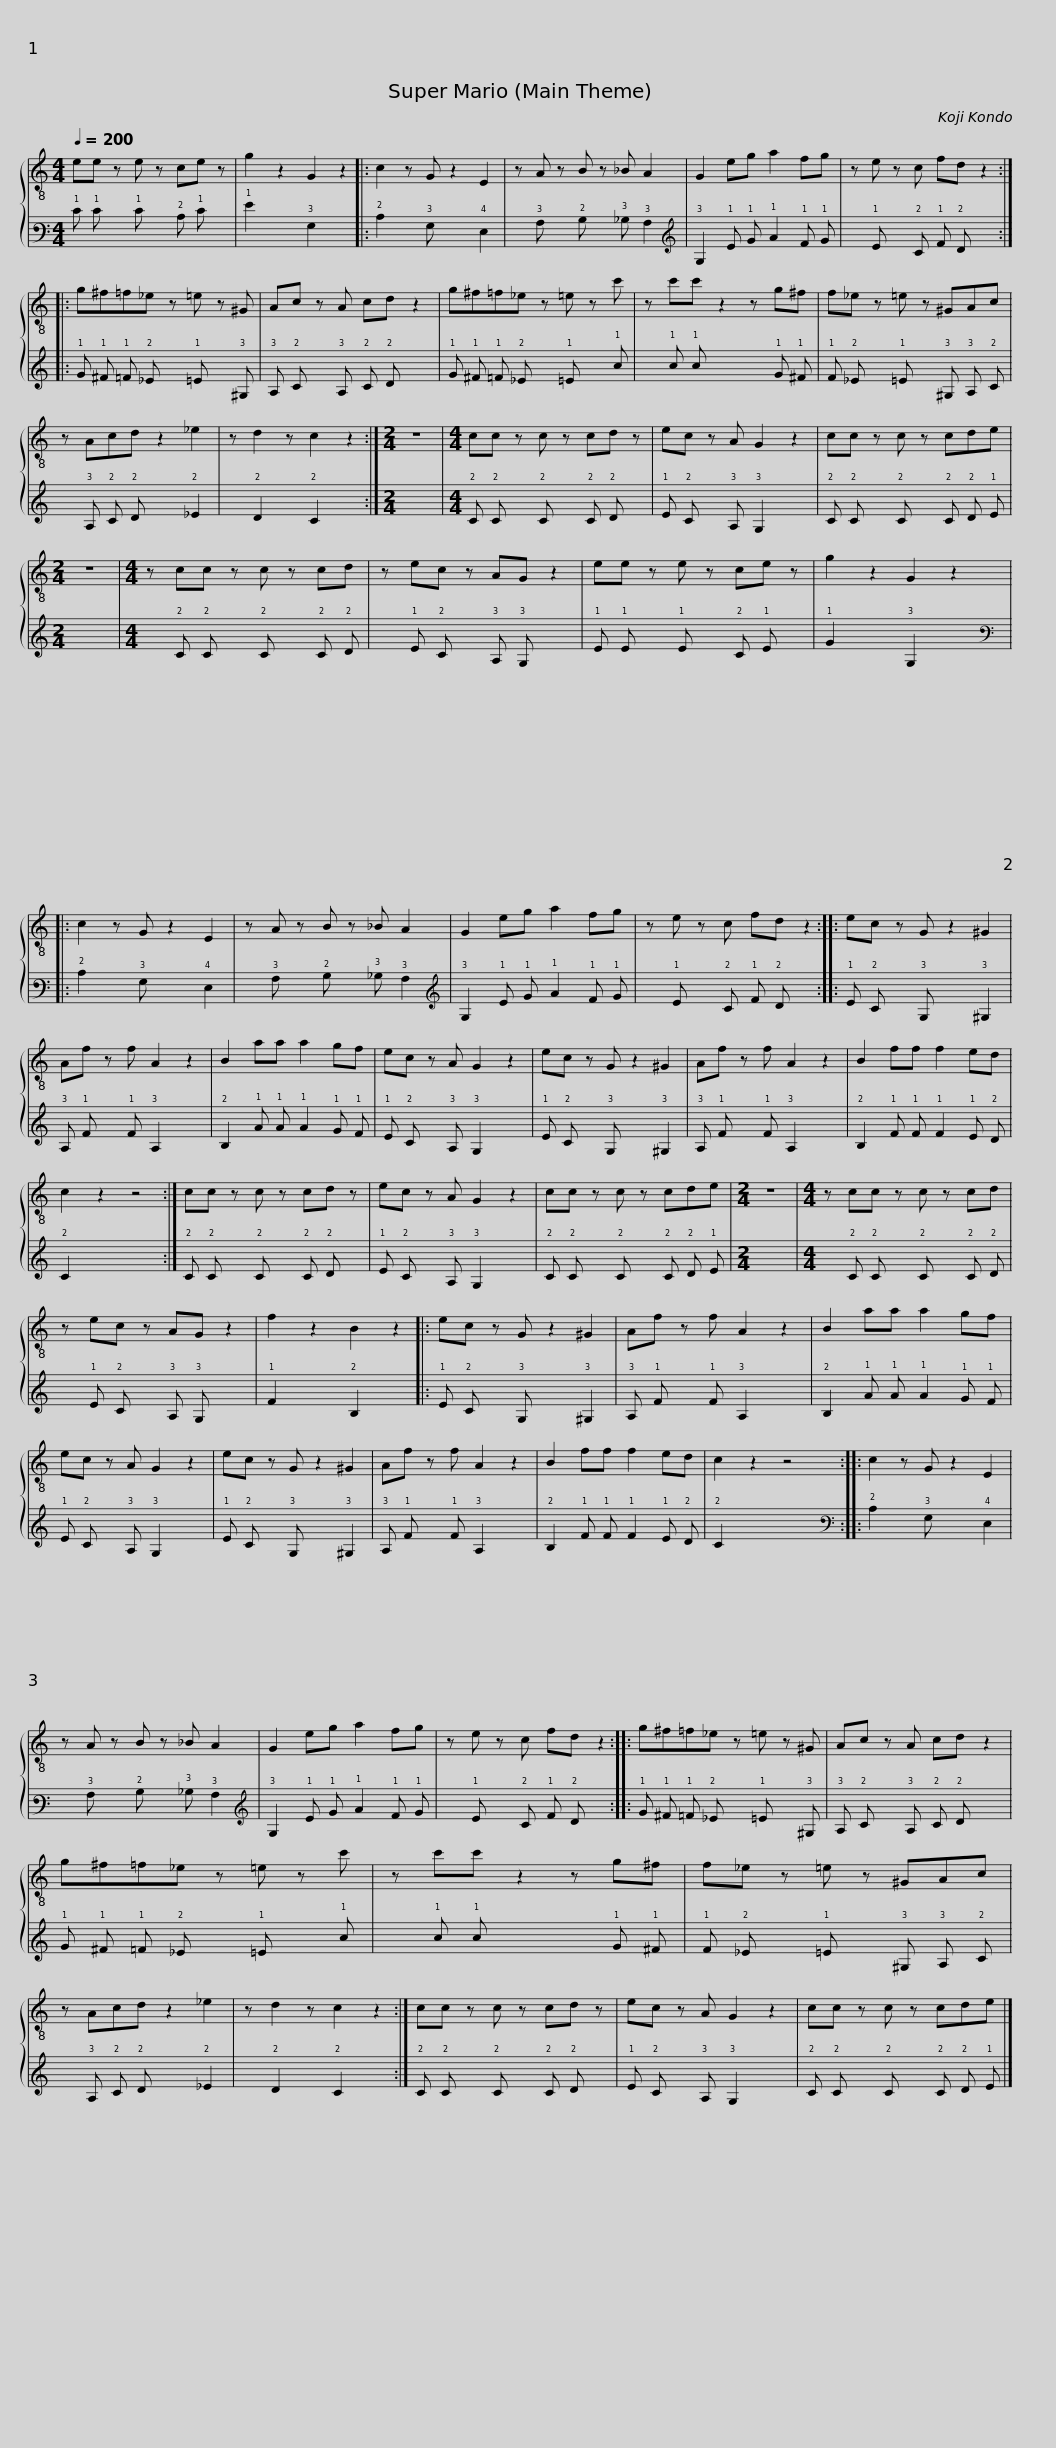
X:1
%%score { 1 | 2 }
L:1/8
Q:1/4=200
M:4/4
I:linebreak $
K:C
V:1 treble-8
V:2 tab stafflines=6 strings="E2,A2,D3,G3,B3,E4 nostems "
V:1
 ee z e z ce z | g2 z2 G2 z2 |: c2 z G z2 E2 | z A z B z _B A2 | G2 eg a2 fg | %5
 z e z c fd z2 ::$ g^f=f_e z =e z ^G | Ac z A cd z2 | g^f=f_e z =e z c' | z c'c' z2 z g^f |$ %10
 f_e z =e z ^GAc | z Acd z2 _e2 | z d2 z c2 z2 :|[M:2/4] z4 |[M:4/4] cc z c z cd z | %15
 ec z A G2 z2 |$ cc z c z cde |[M:2/4] z4 |[M:4/4] z cc z c z cd | z ec z AG z2 | %20
 ee z e z ce z | g2 z2 G2 z2 |: c2 z G z2 E2 |$ z A z B z _B A2 | G2 eg a2 fg | %25
 z e z c fd z2 :: ec z G z2 ^G2 | Af z f A2 z2 | B2 aa a2 gf |$ ec z A G2 z2 | %30
 ec z G z2 ^G2 | Af z f A2 z2 | B2 ff f2 ed | c2 z2 z4 :| cc z c z cd z | %35
 ec z A G2 z2 |$ cc z c z cde |[M:2/4] z4 |[M:4/4] z cc z c z cd | z ec z AG z2 | %40
 f2 z2 B2 z2 |: ec z G z2 ^G2 | Af z f A2 z2 |$ B2 aa a2 gf | ec z A G2 z2 | %45
 ec z G z2 ^G2 | Af z f A2 z2 | B2 ff f2 ed | c2 z2 z4 :: c2 z G z2 E2 |$ %50
 z A z B z _B A2 | G2 eg a2 fg | z e z c fd z2 :: g^f=f_e z =e z ^G | Ac z A cd z2 |$ %55
 g^f=f_e z =e z c' | z c'c' z2 z g^f | f_e z =e z ^GAc | z Acd z2 _e2 | z d2 z c2 z2 :|$ %60
 cc z c z cd z | ec z A G2 z2 | cc z c z cde |] %63
V:2
 !1!E !1!E x !1!E x !2!C !1!E x | !1!G2 x2 !3!G,2 x2 |: !2!C2 x !3!G, x2 !4!E,2 | x !3!A, x !2!B, x !3!_B, !3!A,2 | !3!G,2 !1!E !1!G !1!A2 !1!F !1!G | %5
 x !1!E x !2!C !1!F !2!D x2 ::$ !1!G !1!^F !1!=F !2!_E x !1!=E x !3!^G, | !3!A, !2!C x !3!A, !2!C !2!D x2 | !1!G !1!^F !1!=F !2!_E x !1!=E x !1!c | x !1!c !1!c x2 x !1!G !1!^F |$ %10
 !1!F !2!_E x !1!=E x !3!^G, !3!A, !2!C | x !3!A, !2!C !2!D x2 !2!_E2 | x !2!D2 x !2!C2 x2 :|[M:2/4] x4 |[M:4/4] !2!C !2!C x !2!C x !2!C !2!D x | %15
 !1!E !2!C x !3!A, !3!G,2 x2 |$ !2!C !2!C x !2!C x !2!C !2!D !1!E |[M:2/4] x4 |[M:4/4] x !2!C !2!C x !2!C x !2!C !2!D | x !1!E !2!C x !3!A, !3!G, x2 | %20
 !1!E !1!E x !1!E x !2!C !1!E x | !1!G2 x2 !3!G,2 x2 |: !2!C2 x !3!G, x2 !4!E,2 |$ x !3!A, x !2!B, x !3!_B, !3!A,2 | !3!G,2 !1!E !1!G !1!A2 !1!F !1!G | %25
 x !1!E x !2!C !1!F !2!D x2 :: !1!E !2!C x !3!G, x2 !3!^G,2 | !3!A, !1!F x !1!F !3!A,2 x2 | !2!B,2 !1!A !1!A !1!A2 !1!G !1!F |$ !1!E !2!C x !3!A, !3!G,2 x2 | %30
 !1!E !2!C x !3!G, x2 !3!^G,2 | !3!A, !1!F x !1!F !3!A,2 x2 | !2!B,2 !1!F !1!F !1!F2 !1!E !2!D | !2!C2 x2 x4 :| !2!C !2!C x !2!C x !2!C !2!D x | %35
 !1!E !2!C x !3!A, !3!G,2 x2 |$ !2!C !2!C x !2!C x !2!C !2!D !1!E |[M:2/4] x4 |[M:4/4] x !2!C !2!C x !2!C x !2!C !2!D | x !1!E !2!C x !3!A, !3!G, x2 | %40
 !1!F2 x2 !2!B,2 x2 |: !1!E !2!C x !3!G, x2 !3!^G,2 | !3!A, !1!F x !1!F !3!A,2 x2 |$ !2!B,2 !1!A !1!A !1!A2 !1!G !1!F | !1!E !2!C x !3!A, !3!G,2 x2 | %45
 !1!E !2!C x !3!G, x2 !3!^G,2 | !3!A, !1!F x !1!F !3!A,2 x2 | !2!B,2 !1!F !1!F !1!F2 !1!E !2!D | !2!C2 x2 x4 :: !2!C2 x !3!G, x2 !4!E,2 |$ %50
 x !3!A, x !2!B, x !3!_B, !3!A,2 | !3!G,2 !1!E !1!G !1!A2 !1!F !1!G | x !1!E x !2!C !1!F !2!D x2 :: !1!G !1!^F !1!=F !2!_E x !1!=E x !3!^G, | !3!A, !2!C x !3!A, !2!C !2!D x2 |$ %55
 !1!G !1!^F !1!=F !2!_E x !1!=E x !1!c | x !1!c !1!c x2 x !1!G !1!^F | !1!F !2!_E x !1!=E x !3!^G, !3!A, !2!C | x !3!A, !2!C !2!D x2 !2!_E2 | x !2!D2 x !2!C2 x2 :|$ %60
 !2!C !2!C x !2!C x !2!C !2!D x | !1!E !2!C x !3!A, !3!G,2 x2 | !2!C !2!C x !2!C x !2!C !2!D !1!E |] %63
